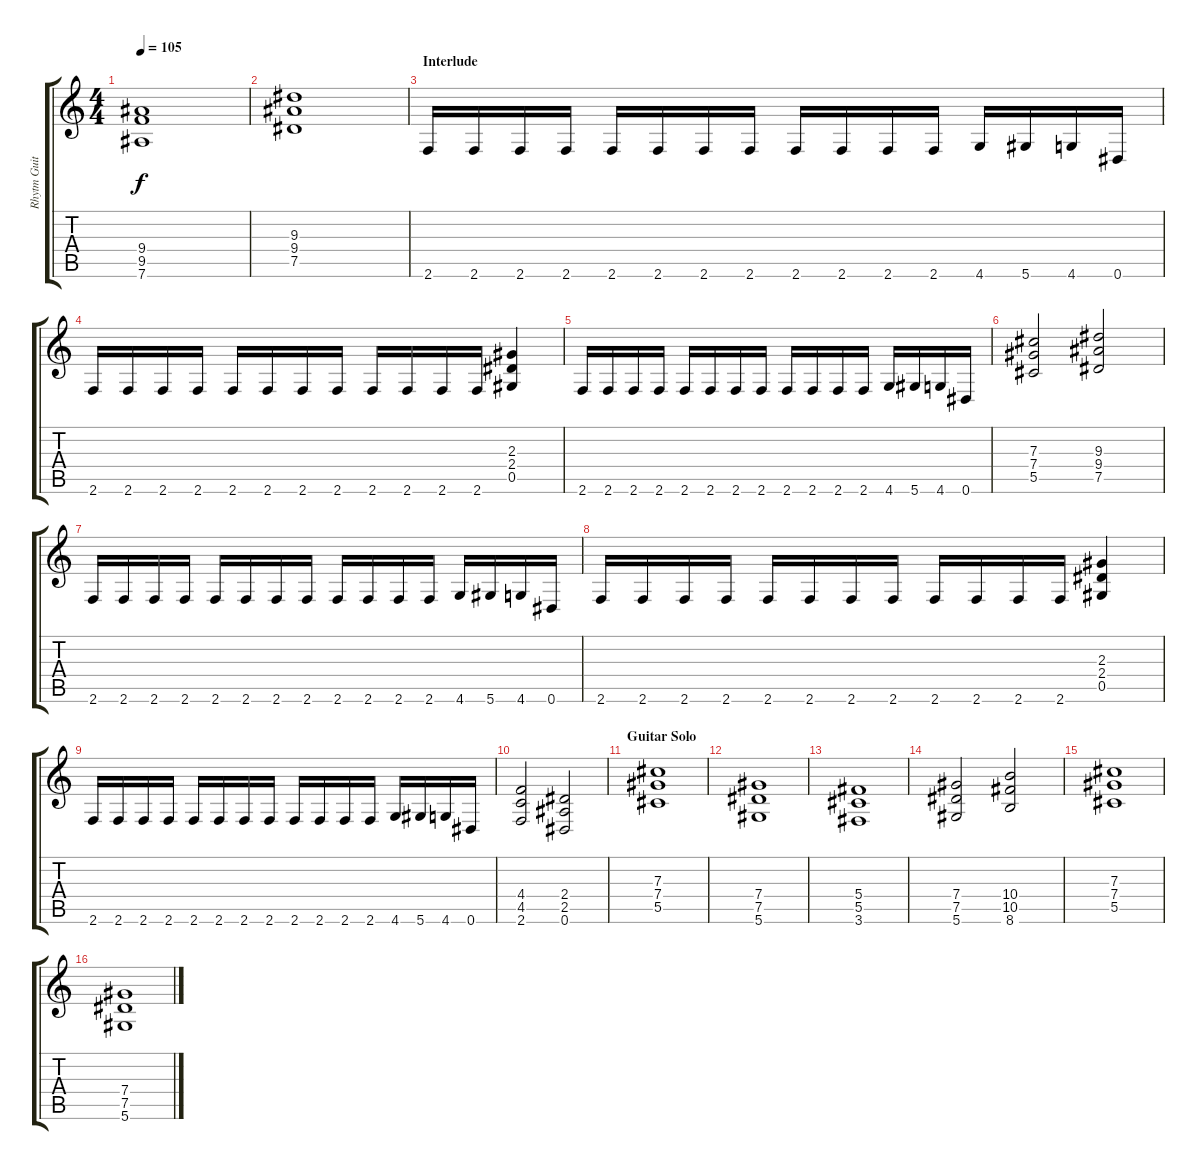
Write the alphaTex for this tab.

\track ("Rhytm Guitar" "Rhytm Guit") {instrument distortionguitar}
\staff {score tabs}
\tuning (Eb4 Bb3 Gb3 Db3 Ab2 Eb2) {hide}
\ts (4 4)
\tempo 105
\clef g2
\ks c
(9.4 9.5 7.6).1{dy f} |
(9.3 9.4 7.5).1 |
\section ("" "Interlude")
2.6.16 2.6.16 2.6.16 2.6.16 2.6.16 2.6.16 2.6.16 2.6.16 2.6.16 2.6.16 2.6.16 2.6.16 4.6.16 5.6.16 4.6.16 0.6.16 |
2.6.16 2.6.16 2.6.16 2.6.16 2.6.16 2.6.16 2.6.16 2.6.16 2.6.16 2.6.16 2.6.16 2.6.16 (2.3 2.4 0.5).4 |
2.6.16 2.6.16 2.6.16 2.6.16 2.6.16 2.6.16 2.6.16 2.6.16 2.6.16 2.6.16 2.6.16 2.6.16 4.6.16 5.6.16 4.6.16 0.6.16 |
(7.3 7.4 5.5).2 (9.3 9.4 7.5).2 |
2.6.16 2.6.16 2.6.16 2.6.16 2.6.16 2.6.16 2.6.16 2.6.16 2.6.16 2.6.16 2.6.16 2.6.16 4.6.16 5.6.16 4.6.16 0.6.16 |
2.6.16 2.6.16 2.6.16 2.6.16 2.6.16 2.6.16 2.6.16 2.6.16 2.6.16 2.6.16 2.6.16 2.6.16 (2.3 2.4 0.5).4 |
2.6.16 2.6.16 2.6.16 2.6.16 2.6.16 2.6.16 2.6.16 2.6.16 2.6.16 2.6.16 2.6.16 2.6.16 4.6.16 5.6.16 4.6.16 0.6.16 |
(4.4 4.5 2.6).2 (2.4 2.5 0.6).2 |
\section ("" "Guitar Solo")
(7.3 7.4 5.5).1{balance 4} |
(7.4 7.5 5.6).1 |
(5.4 5.5 3.6).1 |
(7.4 7.5 5.6).2 (10.4 10.5 8.6).2 |
(7.3 7.4 5.5).1 |
(7.4 7.5 5.6).1
